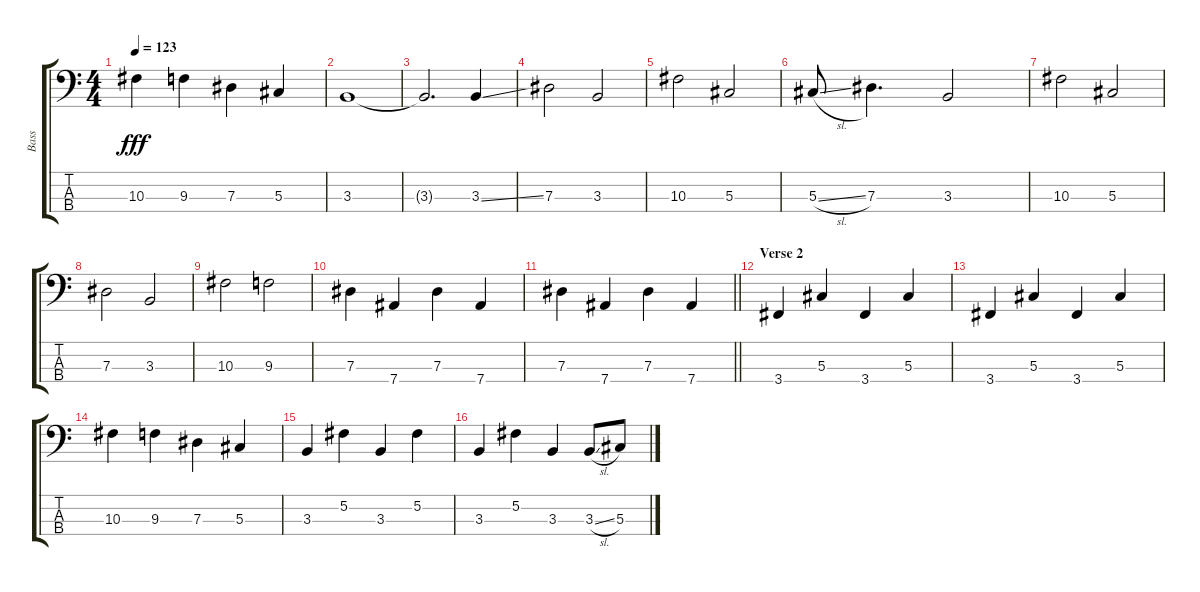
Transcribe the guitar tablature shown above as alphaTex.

\track ("Bass" "Bass") {instrument electricbasspick}
\staff {score tabs}
\tuning (Gb2 Db2 Ab1 Eb1) {hide}
\ts (4 4)
\tempo 123
\clef f4
\ks c
10.3.4{dy fff} 9.3.4 7.3.4 5.3.4 |
3.3.1 |
3.3{t}.2{d} 3.3{ss}.4 |
7.3.2 3.3.2 |
10.3.2 5.3.2 |
5.3{sl}.8 7.3.4{d} 3.3.2 |
10.3.2 5.3.2 |
7.3.2 3.3.2 |
10.3.2 9.3.2 |
7.3.4 7.4.4 7.3.4 7.4.4 |
\barLineRight lightlight
7.3.4 7.4.4 7.3.4 7.4.4 |
\section ("" "Verse 2")
3.4.4 5.3.4 3.4.4 5.3.4 |
3.4.4 5.3.4 3.4.4 5.3.4 |
10.3.4 9.3.4 7.3.4 5.3.4 |
3.3.4 5.2.4 3.3.4 5.2.4 |
3.3.4 5.2.4 3.3.4 3.3{sl}.8 5.3.8
